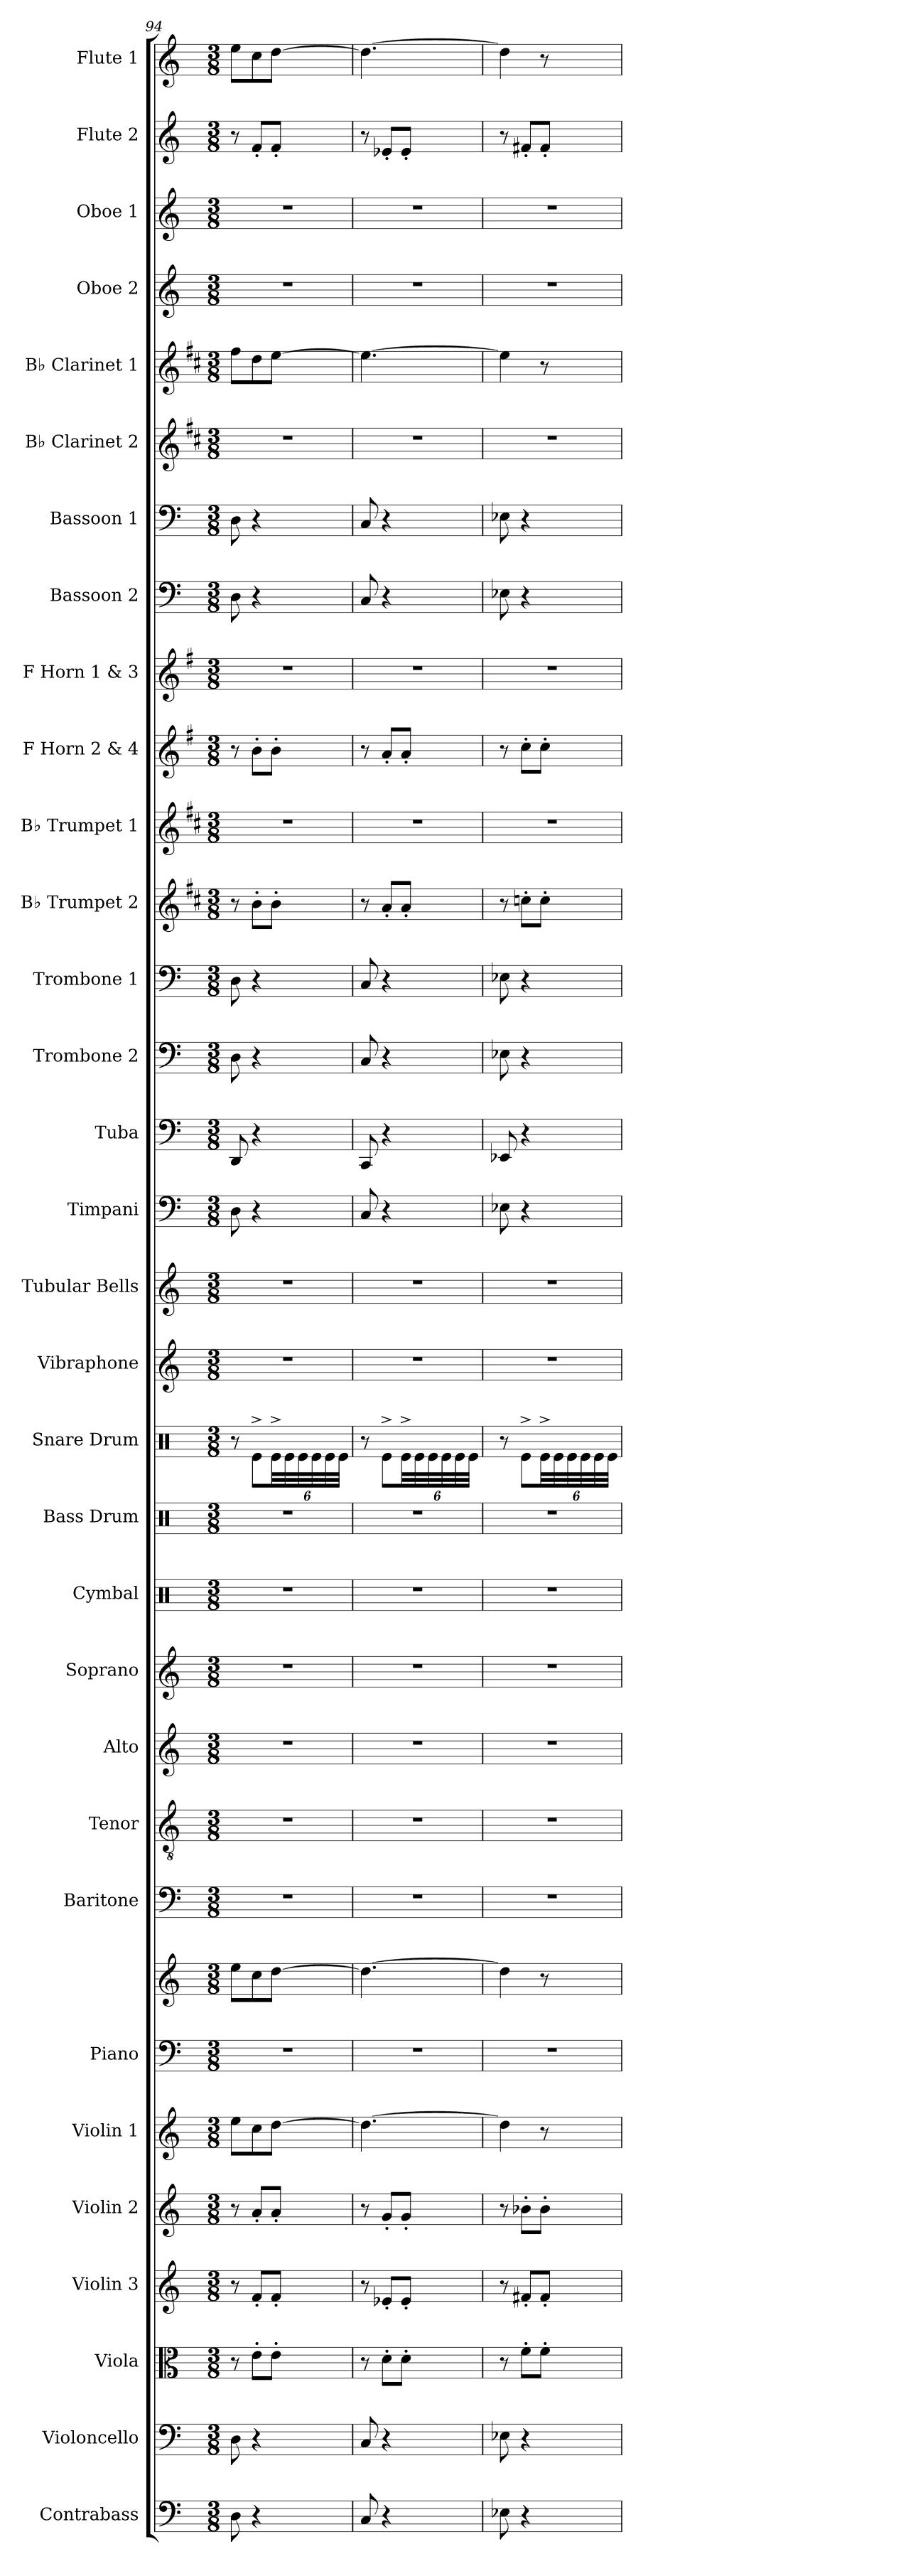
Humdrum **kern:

**kern	**kern	**kern	**kern	**kern	**kern	**kern	**kern	**kern	**kern	**kern	**kern	**kern	**kern	**kern	**kern	**kern	**kern	**kern	**kern	**kern	**kern	**kern	**kern	**kern	**kern	**kern	**kern	**kern	**kern	**kern	**kern	**kern
*part32	*part31	*part30	*part29	*part28	*part27	*part26	*part26	*part25	*part24	*part23	*part22	*part21	*part20	*part19	*part18	*part17	*part16	*part15	*part14	*part13	*part12	*part11	*part10	*part9	*part8	*part7	*part6	*part5	*part4	*part3	*part2	*part1
*staff33	*staff32	*staff31	*staff30	*staff29	*staff28	*staff27	*staff26	*staff25	*staff24	*staff23	*staff22	*staff21	*staff20	*staff19	*staff18	*staff17	*staff16	*staff15	*staff14	*staff13	*staff12	*staff11	*staff10	*staff9	*staff8	*staff7	*staff6	*staff5	*staff4	*staff3	*staff2	*staff1
*I"Contrabass	*I"Violoncello	*I"Viola	*I"Violin 3	*I"Violin 2	*I"Violin 1	*I"Piano	*	*I"Baritone	*I"Tenor	*I"Alto	*I"Soprano	*I"Cymbal	*I"Bass Drum	*I"Snare Drum	*I"Vibraphone	*I"Tubular Bells	*I"Timpani	*I"Tuba	*I"Trombone 2	*I"Trombone 1	*I"B♭ Trumpet 2	*I"B♭ Trumpet 1	*I"F Horn 2 &amp; 4	*I"F Horn 1 &amp; 3	*I"Bassoon 2	*I"Bassoon 1	*I"B♭ Clarinet 2	*I"B♭ Clarinet 1	*I"Oboe 2	*I"Oboe 1	*I"Flute 2	*I"Flute 1
*I'Cb.	*I'Vc.	*I'Vla.	*I'Vln. 3	*I'Vln. 2	*I'Vln. 1	*I'Pno.	*	*I'B.	*I'T.	*I'A.	*I'S.	*I'Cym.	*I'B. Dr.	*I'Sn. Dr.	*I'Vib.	*I'Tu. Be.	*I'Timp.	*I'Tba.	*I'Tbn. 2	*I'Tbn. 1	*I'B♭ Tpt. 2	*I'B♭ Tpt. 1	*I'F Hn. 2 4	*I'F Hn. 1 3	*I'Bsn. 2	*I'Bsn. 1	*I'B♭ Cl. 2	*I'B♭ Cl. 1	*I'Ob. 2	*I'Ob. 1	*I'Fl. 2	*I'Fl. 1
*clefF4	*clefF4	*clefC3	*clefG2	*clefG2	*clefG2	*clefF4	*clefG2	*clefF4	*clefGv2	*clefG2	*clefG2	*clefX	*clefX	*clefX	*clefG2	*clefG2	*clefF4	*clefF4	*clefF4	*clefF4	*clefG2	*clefG2	*clefG2	*clefG2	*clefF4	*clefF4	*clefG2	*clefG2	*clefG2	*clefG2	*clefG2	*clefG2
*ITrd7c12	*	*	*	*	*	*	*	*	*	*	*	*	*	*	*	*	*	*	*	*	*ITrd1c2	*ITrd1c2	*ITrd4c7	*ITrd4c7	*	*	*ITrd1c2	*ITrd1c2	*	*	*	*
*k[]	*k[]	*k[]	*k[]	*k[]	*k[]	*k[]	*k[]	*k[]	*k[]	*k[]	*k[]	*k[]	*k[]	*k[]	*k[]	*k[]	*k[]	*k[]	*k[]	*k[]	*k[]	*k[]	*k[]	*k[]	*k[]	*k[]	*k[]	*k[]	*k[]	*k[]	*k[]	*k[]
*M3/8	*M3/8	*M3/8	*M3/8	*M3/8	*M3/8	*M3/8	*M3/8	*M3/8	*M3/8	*M3/8	*M3/8	*M3/8	*M3/8	*M3/8	*M3/8	*M3/8	*M3/8	*M3/8	*M3/8	*M3/8	*M3/8	*M3/8	*M3/8	*M3/8	*M3/8	*M3/8	*M3/8	*M3/8	*M3/8	*M3/8	*M3/8	*M3/8
=94	=94	=94	=94	=94	=94	=94	=94	=94	=94	=94	=94	=94	=94	=94	=94	=94	=94	=94	=94	=94	=94	=94	=94	=94	=94	=94	=94	=94	=94	=94	=94	=94
8DD\	8D\	8r	8r	8r	8ee\L	4.r	8ee\L	4.r	4.r	4.r	4.r	4.r	4.r	8r	4.r	4.r	8D\	8DD/	8D\	8D\	8r	4.r	8r	4.r	8D\	8D\	4.r	8ee\L	4.r	4.r	8r	8ee\L
4r	4r	8e'\L	8f'/L	8a'/L	8cc\	.	8cc\	.	.	.	.	.	.	8Re^\L	.	.	4r	4r	4r	4r	8a'\L	.	8e'\L	.	4r	4r	.	8cc\	.	.	8f'/L	8cc\
*	*	*	*	*	*	*	*	*	*	*	*	*	*	*Xbrackettup	*	*	*	*	*	*	*	*	*	*	*	*	*	*	*	*	*	*
.	.	8e'\J	8f'/J	8a'/J	[8dd\J	.	[8dd\J	.	.	.	.	.	.	48Re^\LL	.	.	.	.	.	.	8a'\J	.	8e'\J	.	.	.	.	[8dd\J	.	.	8f'/J	[8dd\J
.	.	.	.	.	.	.	.	.	.	.	.	.	.	48Re\	.	.	.	.	.	.	.	.	.	.	.	.	.	.	.	.	.	.
.	.	.	.	.	.	.	.	.	.	.	.	.	.	48Re\	.	.	.	.	.	.	.	.	.	.	.	.	.	.	.	.	.	.
.	.	.	.	.	.	.	.	.	.	.	.	.	.	48Re\	.	.	.	.	.	.	.	.	.	.	.	.	.	.	.	.	.	.
.	.	.	.	.	.	.	.	.	.	.	.	.	.	48Re\	.	.	.	.	.	.	.	.	.	.	.	.	.	.	.	.	.	.
.	.	.	.	.	.	.	.	.	.	.	.	.	.	48Re\JJJ	.	.	.	.	.	.	.	.	.	.	.	.	.	.	.	.	.	.
=95	=95	=95	=95	=95	=95	=95	=95	=95	=95	=95	=95	=95	=95	=95	=95	=95	=95	=95	=95	=95	=95	=95	=95	=95	=95	=95	=95	=95	=95	=95	=95	=95
8CC/	8C/	8r	8r	8r	4.dd\_	4.r	4.dd\_	4.r	4.r	4.r	4.r	4.r	4.r	8r	4.r	4.r	8C/	8CC/	8C/	8C/	8r	4.r	8r	4.r	8C/	8C/	4.r	4.dd\_	4.r	4.r	8r	4.dd\_
4r	4r	8d'\L	8e-X'/L	8g'/L	.	.	.	.	.	.	.	.	.	8Re^\L	.	.	4r	4r	4r	4r	8g'/L	.	8d'/L	.	4r	4r	.	.	.	.	8e-X'/L	.
.	.	8d'\J	8e-'/J	8g'/J	.	.	.	.	.	.	.	.	.	48Re^\LL	.	.	.	.	.	.	8g'/J	.	8d'/J	.	.	.	.	.	.	.	8e-'/J	.
.	.	.	.	.	.	.	.	.	.	.	.	.	.	48Re\	.	.	.	.	.	.	.	.	.	.	.	.	.	.	.	.	.	.
.	.	.	.	.	.	.	.	.	.	.	.	.	.	48Re\	.	.	.	.	.	.	.	.	.	.	.	.	.	.	.	.	.	.
.	.	.	.	.	.	.	.	.	.	.	.	.	.	48Re\	.	.	.	.	.	.	.	.	.	.	.	.	.	.	.	.	.	.
.	.	.	.	.	.	.	.	.	.	.	.	.	.	48Re\	.	.	.	.	.	.	.	.	.	.	.	.	.	.	.	.	.	.
.	.	.	.	.	.	.	.	.	.	.	.	.	.	48Re\JJJ	.	.	.	.	.	.	.	.	.	.	.	.	.	.	.	.	.	.
=96	=96	=96	=96	=96	=96	=96	=96	=96	=96	=96	=96	=96	=96	=96	=96	=96	=96	=96	=96	=96	=96	=96	=96	=96	=96	=96	=96	=96	=96	=96	=96	=96
8EE-X\	8E-X\	8r	8r	8r	4dd\]	4.r	4dd\]	4.r	4.r	4.r	4.r	4.r	4.r	8r	4.r	4.r	8E-X\	8EE-X/	8E-X\	8E-X\	8r	4.r	8r	4.r	8E-X\	8E-X\	4.r	4dd\]	4.r	4.r	8r	4dd\]
4r	4r	8f'\L	8f#X'/L	8b-X'\L	.	.	.	.	.	.	.	.	.	8Re^\L	.	.	4r	4r	4r	4r	8b-X'\L	.	8f'\L	.	4r	4r	.	.	.	.	8f#X'/L	.
.	.	8f'\J	8f#'/J	8b-'\J	8r	.	8r	.	.	.	.	.	.	48Re^\LL	.	.	.	.	.	.	8b-'\J	.	8f'\J	.	.	.	.	8r	.	.	8f#'/J	8r
.	.	.	.	.	.	.	.	.	.	.	.	.	.	48Re\	.	.	.	.	.	.	.	.	.	.	.	.	.	.	.	.	.	.
.	.	.	.	.	.	.	.	.	.	.	.	.	.	48Re\	.	.	.	.	.	.	.	.	.	.	.	.	.	.	.	.	.	.
.	.	.	.	.	.	.	.	.	.	.	.	.	.	48Re\	.	.	.	.	.	.	.	.	.	.	.	.	.	.	.	.	.	.
.	.	.	.	.	.	.	.	.	.	.	.	.	.	48Re\	.	.	.	.	.	.	.	.	.	.	.	.	.	.	.	.	.	.
.	.	.	.	.	.	.	.	.	.	.	.	.	.	48Re\JJJ	.	.	.	.	.	.	.	.	.	.	.	.	.	.	.	.	.	.
=	=	=	=	=	=	=	=	=	=	=	=	=	=	=	=	=	=	=	=	=	=	=	=	=	=	=	=	=	=	=	=	=
*-	*-	*-	*-	*-	*-	*-	*-	*-	*-	*-	*-	*-	*-	*-	*-	*-	*-	*-	*-	*-	*-	*-	*-	*-	*-	*-	*-	*-	*-	*-	*-	*-
